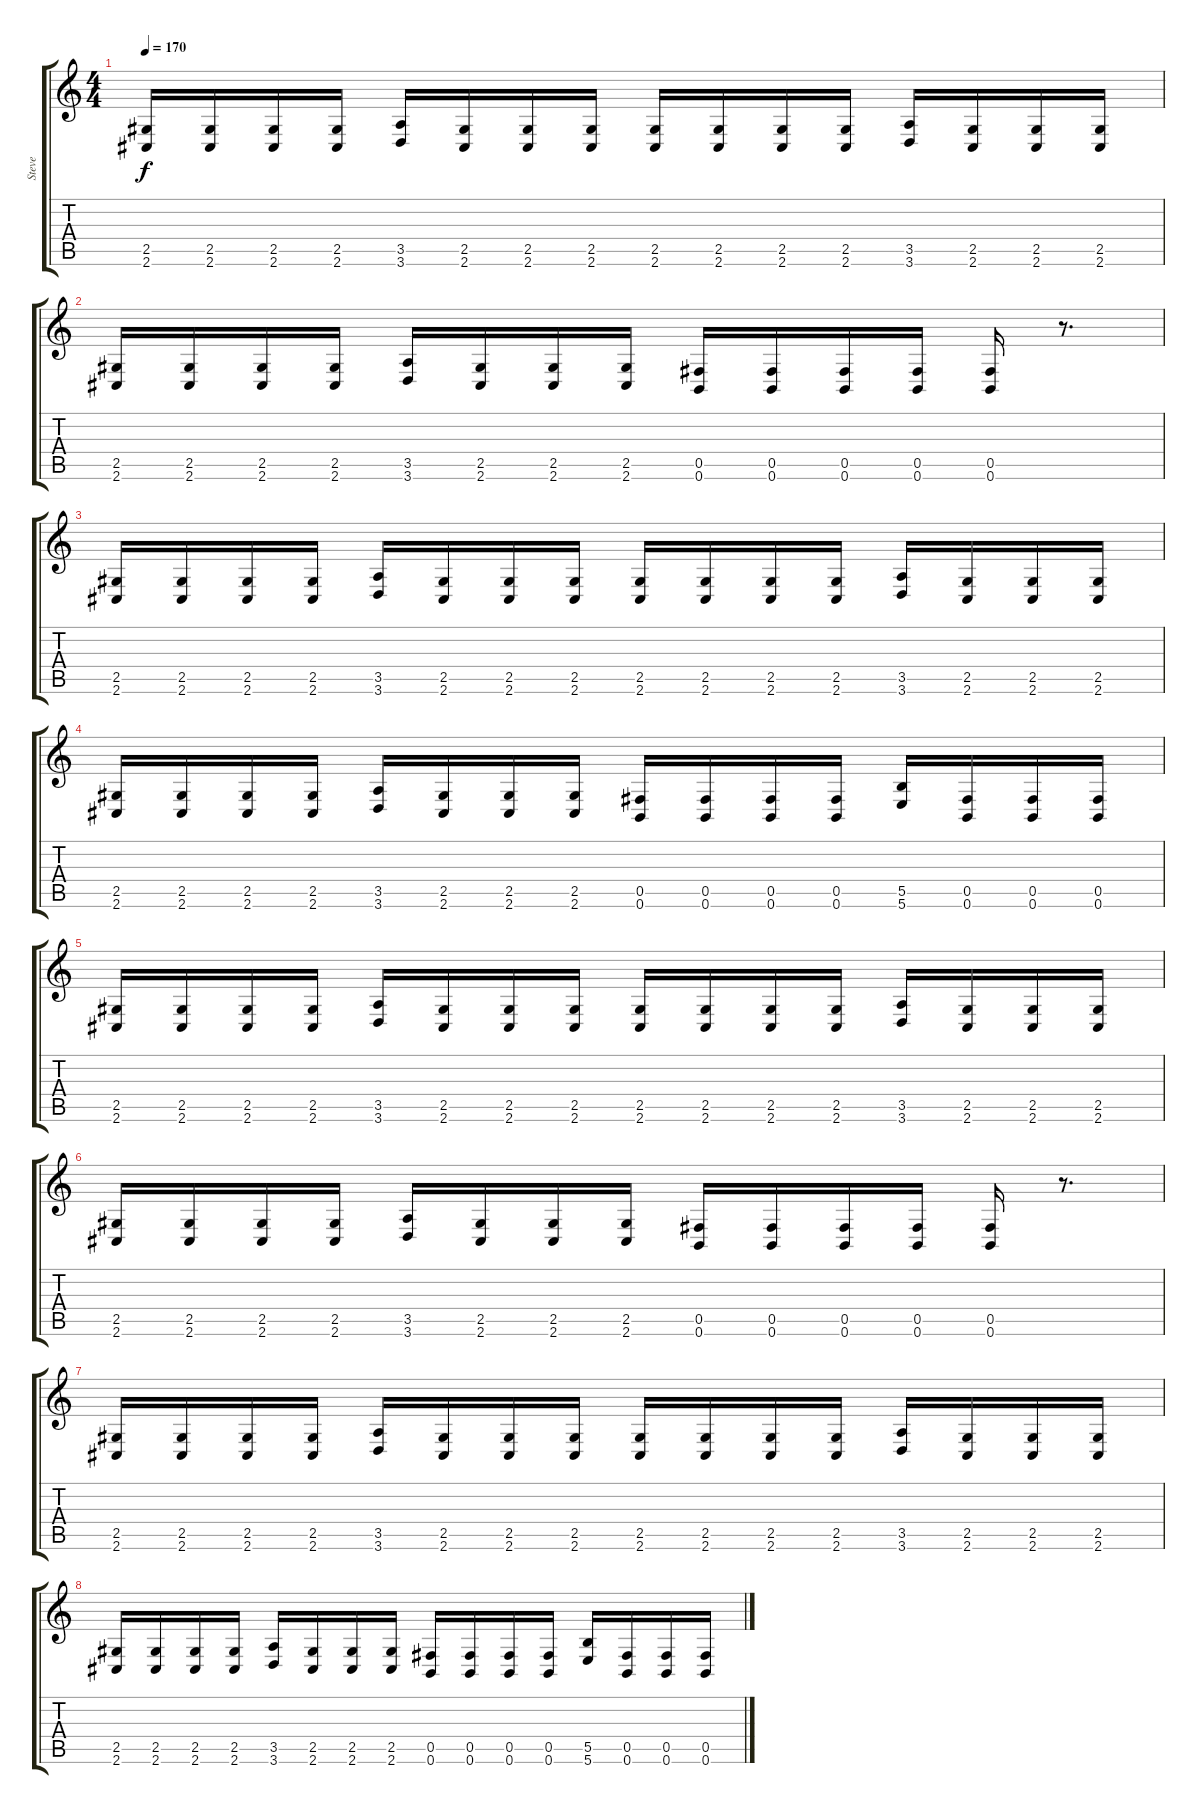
\track ("Steve" "Steve") {instrument distortionguitar}
\staff {score tabs}
\tuning (Db4 Ab3 E3 B2 Gb2 B1) {hide}
\ts (4 4)
\tempo 170
\clef g2
\ks c
(2.5 2.6).16{dy f} (2.5 2.6).16 (2.5 2.6).16 (2.5 2.6).16 (3.5 3.6).16 (2.5 2.6).16 (2.5 2.6).16 (2.5 2.6).16 (2.5 2.6).16 (2.5 2.6).16 (2.5 2.6).16 (2.5 2.6).16 (3.5 3.6).16 (2.5 2.6).16 (2.5 2.6).16 (2.5 2.6).16 |
(2.5 2.6).16 (2.5 2.6).16 (2.5 2.6).16 (2.5 2.6).16 (3.5 3.6).16 (2.5 2.6).16 (2.5 2.6).16 (2.5 2.6).16 (0.5 0.6).16 (0.5 0.6).16 (0.5 0.6).16 (0.5 0.6).16 (0.5 0.6).16 r.8{d} |
(2.5 2.6).16 (2.5 2.6).16 (2.5 2.6).16 (2.5 2.6).16 (3.5 3.6).16 (2.5 2.6).16 (2.5 2.6).16 (2.5 2.6).16 (2.5 2.6).16 (2.5 2.6).16 (2.5 2.6).16 (2.5 2.6).16 (3.5 3.6).16 (2.5 2.6).16 (2.5 2.6).16 (2.5 2.6).16 |
(2.5 2.6).16 (2.5 2.6).16 (2.5 2.6).16 (2.5 2.6).16 (3.5 3.6).16 (2.5 2.6).16 (2.5 2.6).16 (2.5 2.6).16 (0.5 0.6).16 (0.5 0.6).16 (0.5 0.6).16 (0.5 0.6).16 (5.5 5.6).16 (0.5 0.6).16 (0.5 0.6).16 (0.5 0.6).16 |
(2.5 2.6).16 (2.5 2.6).16 (2.5 2.6).16 (2.5 2.6).16 (3.5 3.6).16 (2.5 2.6).16 (2.5 2.6).16 (2.5 2.6).16 (2.5 2.6).16 (2.5 2.6).16 (2.5 2.6).16 (2.5 2.6).16 (3.5 3.6).16 (2.5 2.6).16 (2.5 2.6).16 (2.5 2.6).16 |
(2.5 2.6).16 (2.5 2.6).16 (2.5 2.6).16 (2.5 2.6).16 (3.5 3.6).16 (2.5 2.6).16 (2.5 2.6).16 (2.5 2.6).16 (0.5 0.6).16 (0.5 0.6).16 (0.5 0.6).16 (0.5 0.6).16 (0.5 0.6).16 r.8{d} |
(2.5 2.6).16 (2.5 2.6).16 (2.5 2.6).16 (2.5 2.6).16 (3.5 3.6).16 (2.5 2.6).16 (2.5 2.6).16 (2.5 2.6).16 (2.5 2.6).16 (2.5 2.6).16 (2.5 2.6).16 (2.5 2.6).16 (3.5 3.6).16 (2.5 2.6).16 (2.5 2.6).16 (2.5 2.6).16 |
(2.5 2.6).16 (2.5 2.6).16 (2.5 2.6).16 (2.5 2.6).16 (3.5 3.6).16 (2.5 2.6).16 (2.5 2.6).16 (2.5 2.6).16 (0.5 0.6).16 (0.5 0.6).16 (0.5 0.6).16 (0.5 0.6).16 (5.5 5.6).16 (0.5 0.6).16 (0.5 0.6).16 (0.5 0.6).16
